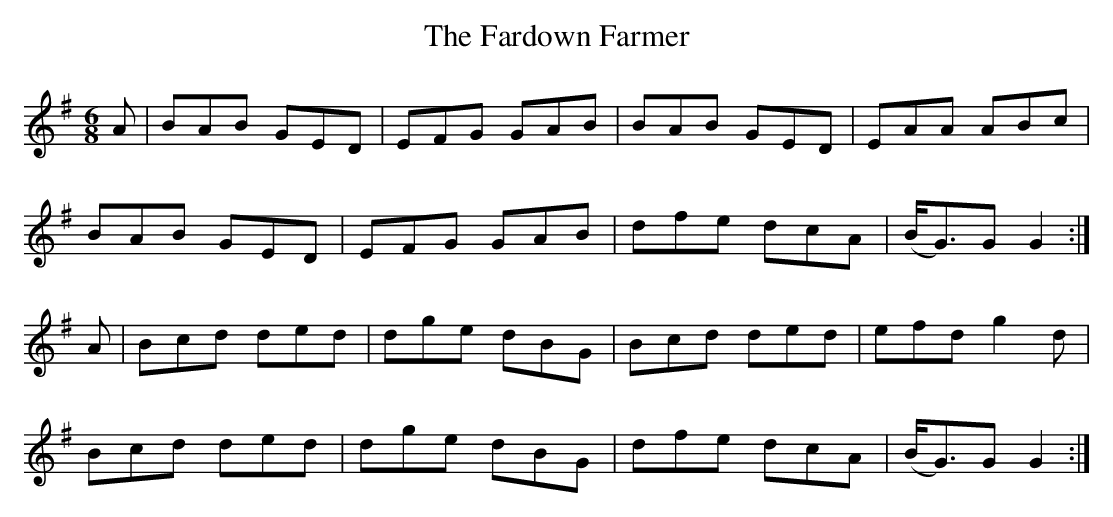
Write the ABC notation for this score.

X:1
T: The Fardown Farmer
M: 6/8
L: 1/8
K: G
A|BAB GED|EFG GAB|BAB GED|EAA ABc|
BAB GED|EFG GAB|dfe dcA|(B<G)G G2:|
A|Bcd ded|dge dBG|Bcd ded|efd g2d|
Bcd ded|dge dBG|dfe dcA|(B<G)G G2:|
